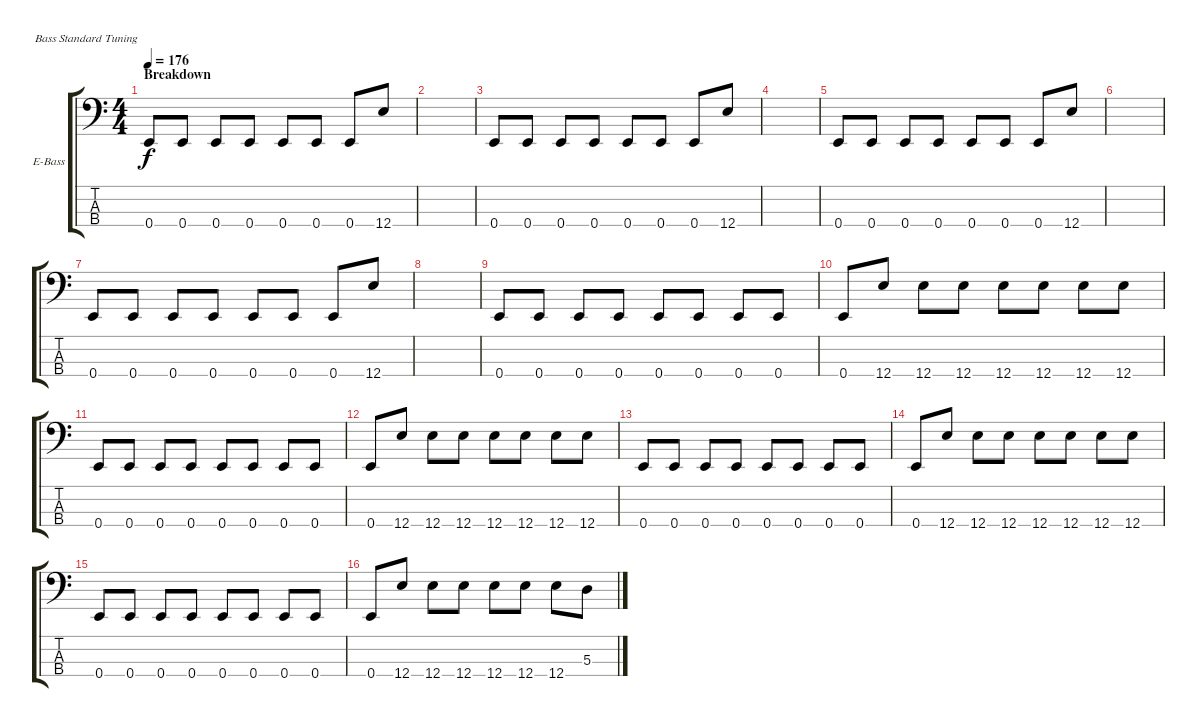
\defaultSystemsLayout 4
\bracketExtendMode groupsimilarinstruments
\firstSystemTrackNameOrientation horizontal
\otherSystemsTrackNameOrientation horizontal
\track ("Electric Bass" "E-Bass") {instrument electricbassfinger}
\staff {score tabs}
\tuning (G2 D2 A1 E1)
\ts (4 4)
\section ("" "Breakdown")
\tempo 176
\clef f4
\scale
1.03909
\ks c
0.4.8{dy f} 0.4.8 0.4.8 0.4.8 0.4.8 0.4.8 0.4.8 12.4.8 |
\scale
0.960908 |
\scale
1.03909 0.4.8 0.4.8 0.4.8 0.4.8 0.4.8 0.4.8 0.4.8 12.4.8 |
\scale
0.960908 |
\scale
1.03909 0.4.8 0.4.8 0.4.8 0.4.8 0.4.8 0.4.8 0.4.8 12.4.8 |
\scale
0.960908 |
\scale
1.03909 0.4.8 0.4.8 0.4.8 0.4.8 0.4.8 0.4.8 0.4.8 12.4.8 |
\scale
0.960908 |
\scale
1.03909 0.4.8 0.4.8 0.4.8 0.4.8 0.4.8 0.4.8 0.4.8 0.4.8 |
\scale
0.960908 0.4.8 12.4.8 12.4.8 12.4.8 12.4.8 12.4.8 12.4.8 12.4.8 |
\scale
1.03909 0.4.8 0.4.8 0.4.8 0.4.8 0.4.8 0.4.8 0.4.8 0.4.8 |
\scale
0.960908 0.4.8 12.4.8 12.4.8 12.4.8 12.4.8 12.4.8 12.4.8 12.4.8 |
\scale
1.03909 0.4.8 0.4.8 0.4.8 0.4.8 0.4.8 0.4.8 0.4.8 0.4.8 |
\scale
0.960908 0.4.8 12.4.8 12.4.8 12.4.8 12.4.8 12.4.8 12.4.8 12.4.8 |
\scale
1.03909 0.4.8 0.4.8 0.4.8 0.4.8 0.4.8 0.4.8 0.4.8 0.4.8 |
\scale
0.960908 0.4.8 12.4.8 12.4.8 12.4.8 12.4.8 12.4.8 12.4.8 5.3.8
